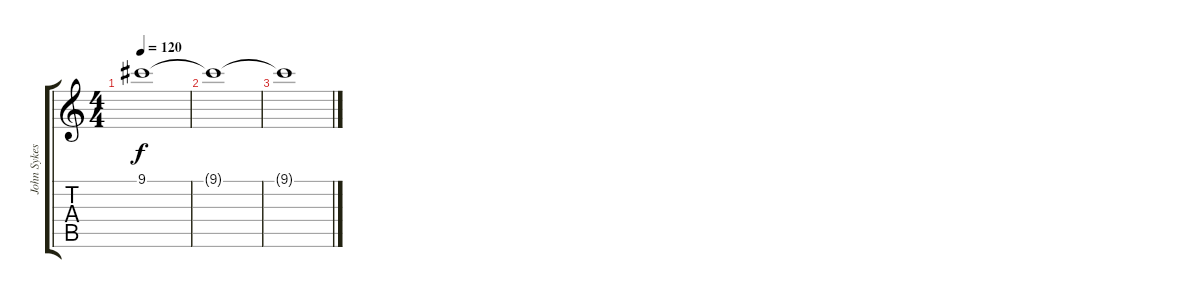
\track ("John Sykes" "John Sykes") {instrument overdrivenguitar}
\staff {score tabs}
\tuning (E4 B3 G3 D3 A2 E2) {hide}
\ts (4 4)
\tempo 120
\clef g2
\ks c
9.1{t}.1{dy f} |
9.1{t}.1 |
9.1{t}.1
